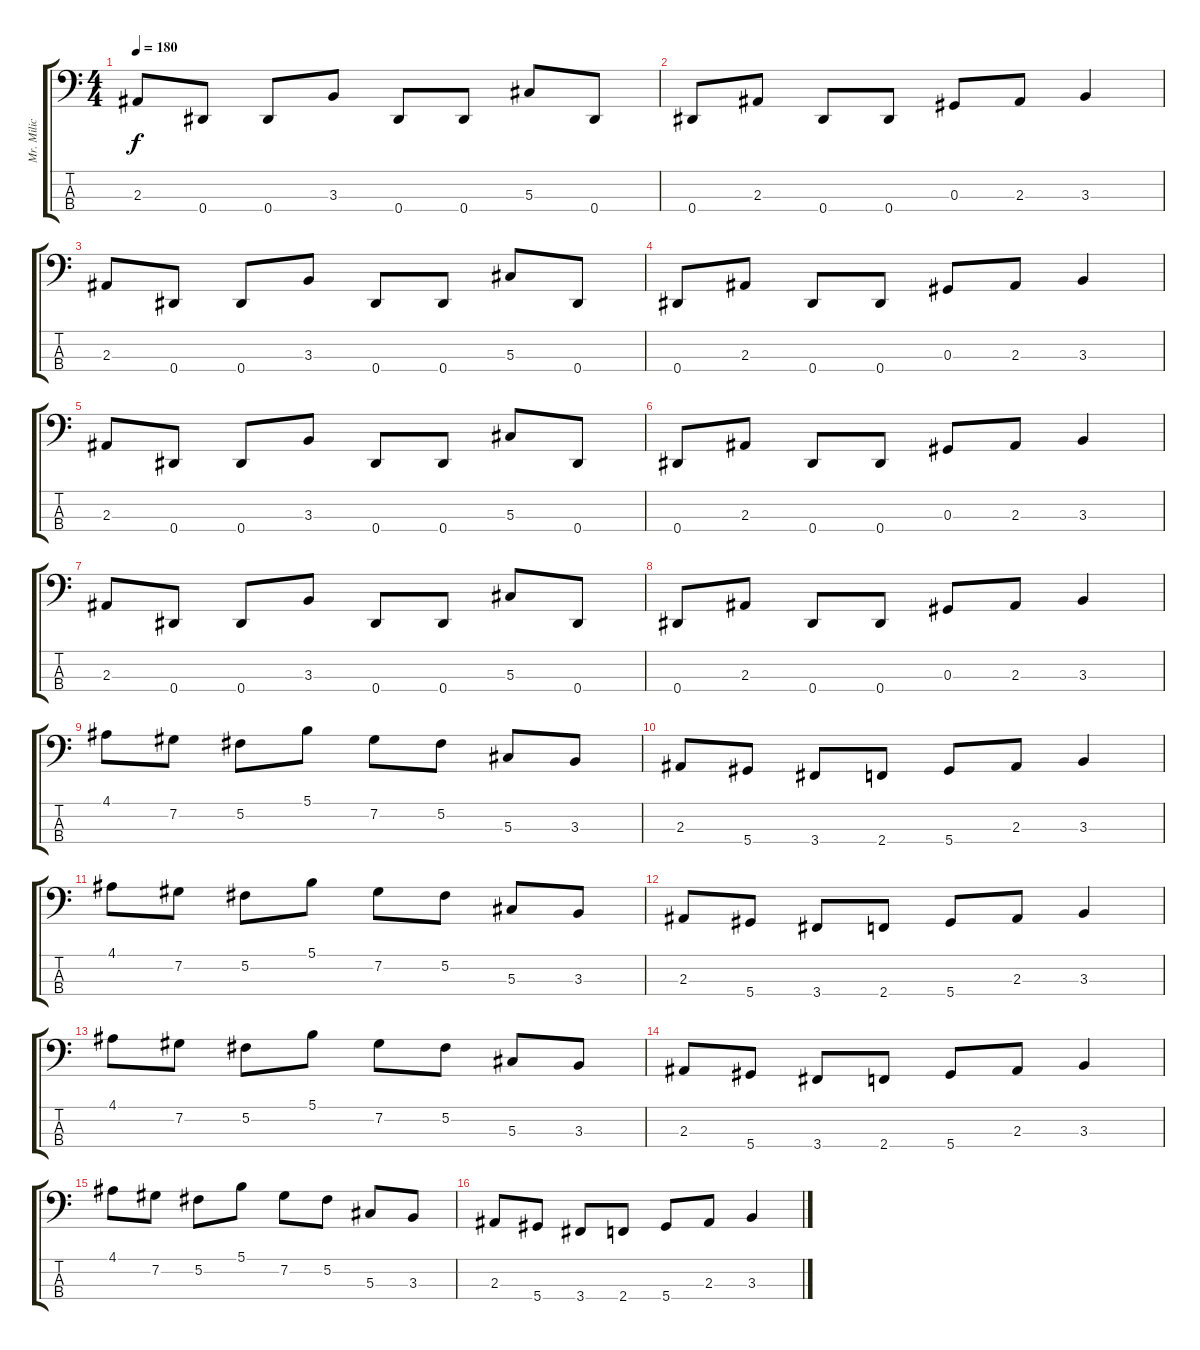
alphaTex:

\track ("Mr. Milic" "Mr. Milic") {instrument electricbasspick}
\staff {score tabs}
\tuning (Gb2 Db2 Ab1 Eb1) {hide}
\ts (4 4)
\tempo 180
\clef f4
\ks c
2.3.8{dy f} 0.4.8 0.4.8 3.3.8 0.4.8 0.4.8 5.3.8 0.4.8 |
0.4.8 2.3.8 0.4.8 0.4.8 0.3.8 2.3.8 3.3.4 |
2.3.8 0.4.8 0.4.8 3.3.8 0.4.8 0.4.8 5.3.8 0.4.8 |
0.4.8 2.3.8 0.4.8 0.4.8 0.3.8 2.3.8 3.3.4 |
2.3.8 0.4.8 0.4.8 3.3.8 0.4.8 0.4.8 5.3.8 0.4.8 |
0.4.8 2.3.8 0.4.8 0.4.8 0.3.8 2.3.8 3.3.4 |
2.3.8 0.4.8 0.4.8 3.3.8 0.4.8 0.4.8 5.3.8 0.4.8 |
0.4.8 2.3.8 0.4.8 0.4.8 0.3.8 2.3.8 3.3.4 |
4.1.8 7.2.8 5.2.8 5.1.8 7.2.8 5.2.8 5.3.8 3.3.8 |
2.3.8 5.4.8 3.4.8 2.4.8 5.4.8 2.3.8 3.3.4 |
4.1.8 7.2.8 5.2.8 5.1.8 7.2.8 5.2.8 5.3.8 3.3.8 |
2.3.8 5.4.8 3.4.8 2.4.8 5.4.8 2.3.8 3.3.4 |
4.1.8 7.2.8 5.2.8 5.1.8 7.2.8 5.2.8 5.3.8 3.3.8 |
2.3.8 5.4.8 3.4.8 2.4.8 5.4.8 2.3.8 3.3.4 |
4.1.8 7.2.8 5.2.8 5.1.8 7.2.8 5.2.8 5.3.8 3.3.8 |
2.3.8 5.4.8 3.4.8 2.4.8 5.4.8 2.3.8 3.3.4
